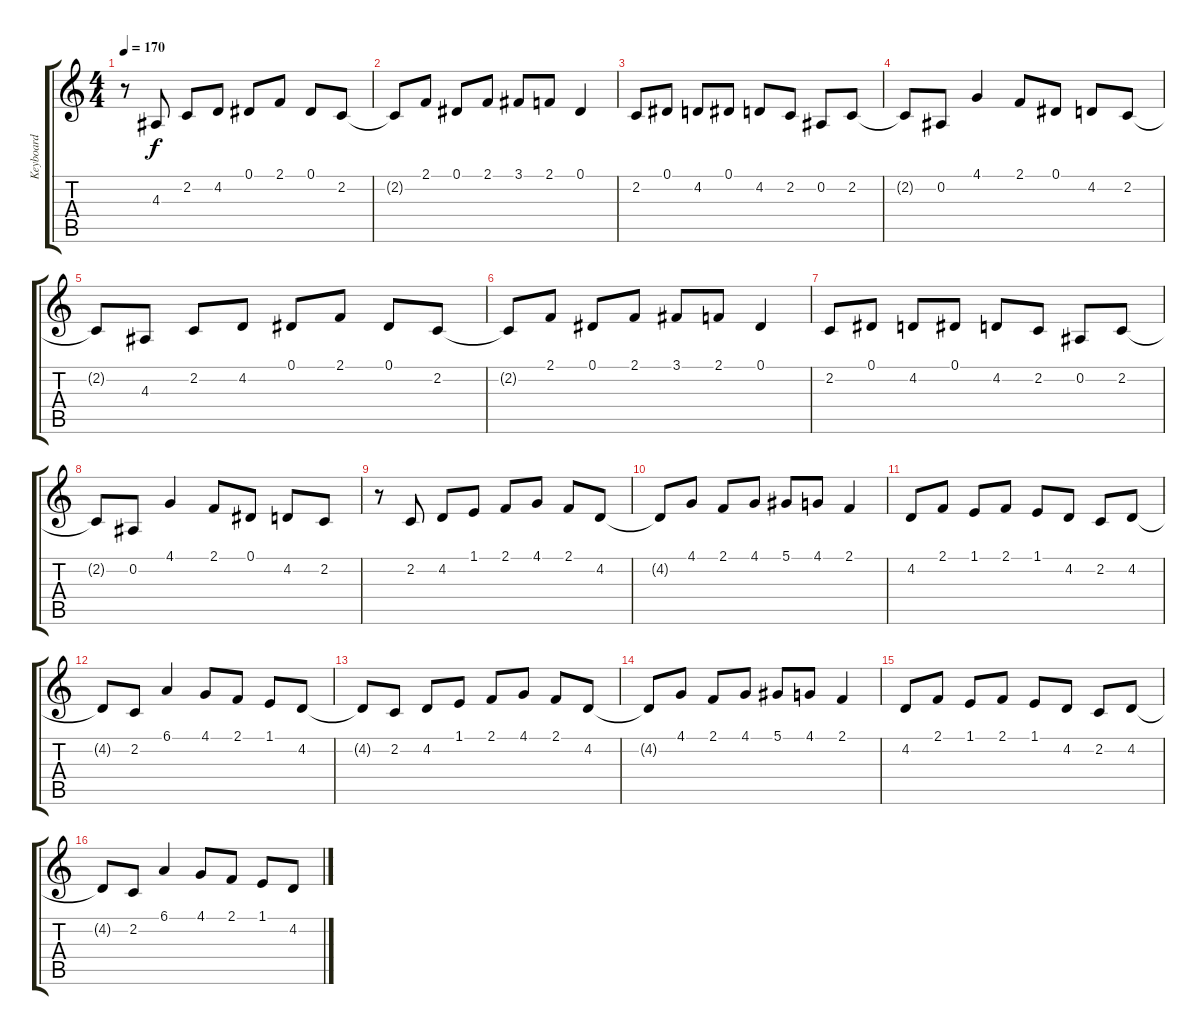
\track ("Keyboard" "Keyboard") {instrument honkytonkpiano}
\staff {score tabs}
\tuning (Eb4 Bb3 Gb3 Db3 Ab2 Eb2) {hide}
\ts (4 4)
\tempo 170
\clef g2
\ks c
r.8{dy f} 4.3.8 2.2.8 4.2.8 0.1.8 2.1.8 0.1.8 2.2.8 |
2.2{t}.8 2.1.8 0.1.8 2.1.8 3.1.8 2.1.8 0.1.4 |
2.2.8 0.1.8 4.2.8 0.1.8 4.2.8 2.2.8 0.2.8 2.2.8 |
2.2{t}.8 0.2.8 4.1.4 2.1.8 0.1.8 4.2.8 2.2.8 |
2.2{t}.8 4.3.8 2.2.8 4.2.8 0.1.8 2.1.8 0.1.8 2.2.8 |
2.2{t}.8 2.1.8 0.1.8 2.1.8 3.1.8 2.1.8 0.1.4 |
2.2.8 0.1.8 4.2.8 0.1.8 4.2.8 2.2.8 0.2.8 2.2.8 |
2.2{t}.8 0.2.8 4.1.4 2.1.8 0.1.8 4.2.8 2.2.8 |
r.8 2.2.8 4.2.8 1.1.8 2.1.8 4.1.8 2.1.8 4.2.8 |
4.2{t}.8 4.1.8 2.1.8 4.1.8 5.1.8 4.1.8 2.1.4 |
4.2.8 2.1.8 1.1.8 2.1.8 1.1.8 4.2.8 2.2.8 4.2.8 |
4.2{t}.8 2.2.8 6.1.4 4.1.8 2.1.8 1.1.8 4.2.8 |
4.2{t}.8 2.2.8 4.2.8 1.1.8 2.1.8 4.1.8 2.1.8 4.2.8 |
4.2{t}.8 4.1.8 2.1.8 4.1.8 5.1.8 4.1.8 2.1.4 |
4.2.8 2.1.8 1.1.8 2.1.8 1.1.8 4.2.8 2.2.8 4.2.8 |
4.2{t}.8 2.2.8 6.1.4 4.1.8 2.1.8 1.1.8 4.2.8
